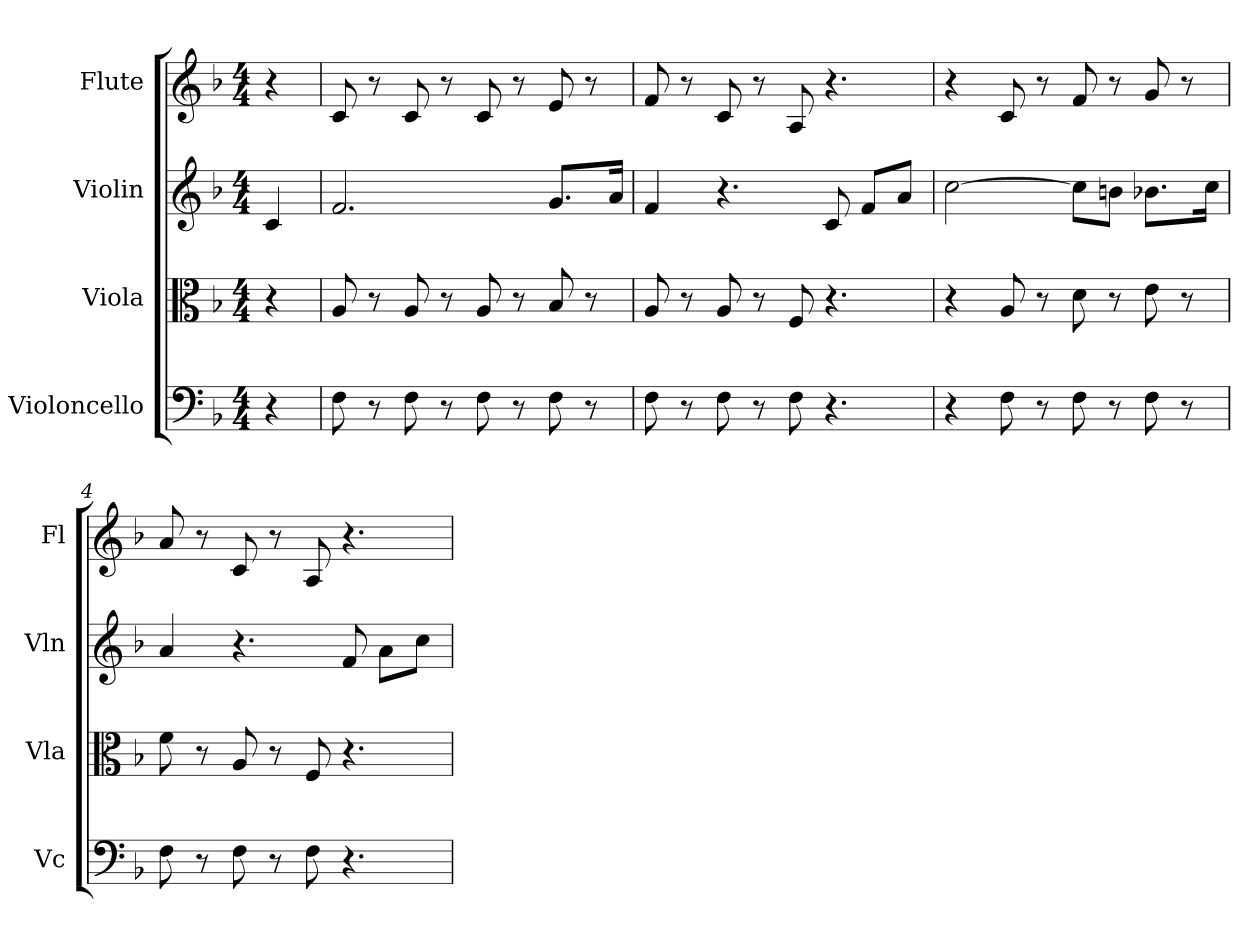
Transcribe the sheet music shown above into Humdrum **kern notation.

**kern	**kern	**kern	**kern
*part4	*part3	*part2	*part1
*staff4	*staff3	*staff2	*staff1
*I"Violoncello	*I"Viola	*I"Violin	*I"Flute
*I'Vc	*I'Vla	*I'Vln	*I'Fl
*clefF4	*clefC3	*	*
*k[b-]	*k[b-]	*k[b-]	*k[b-]
*F:	*F:	*F:	*F:
*M4/4	*M4/4	*M4/4	*M4/4
*MM71	*MM71	*MM71	*MM71
=	=	=	=
4r	4r	4c	4r
=1	=1	=1	=1
8F	8A	2.f	8c
8r	8r	.	8r
8F	8A	.	8c
8r	8r	.	8r
8F	8A	.	8c
8r	8r	.	8r
8F	8B-	8.gL	8e
8r	8r	.	8r
.	.	16aJk	.
=2	=2	=2	=2
8F	8A	4f	8f
8r	8r	.	8r
8F	8A	4.r	8c
8r	8r	.	8r
8F	8F	.	8A
4.r	4.r	8c	4.r
.	.	8fL	.
.	.	8aJ	.
=3	=3	=3	=3
4r	4r	[2cc	4r
8F	8A	.	8c
8r	8r	.	8r
8F	8d	8ccL]	8f
8r	8r	8bnJ	8r
8F	8e	8.b-XL	8g
8r	8r	.	8r
.	.	16ccJk	.
=4	=4	=4	=4
8F	8f	4a	8a
8r	8r	.	8r
8F	8A	4.r	8c
8r	8r	.	8r
8F	8F	.	8A
4.r	4.r	8f	4.r
.	.	8aL	.
.	.	8ccJ	.
=	=	=	=
*-	*-	*-	*-
